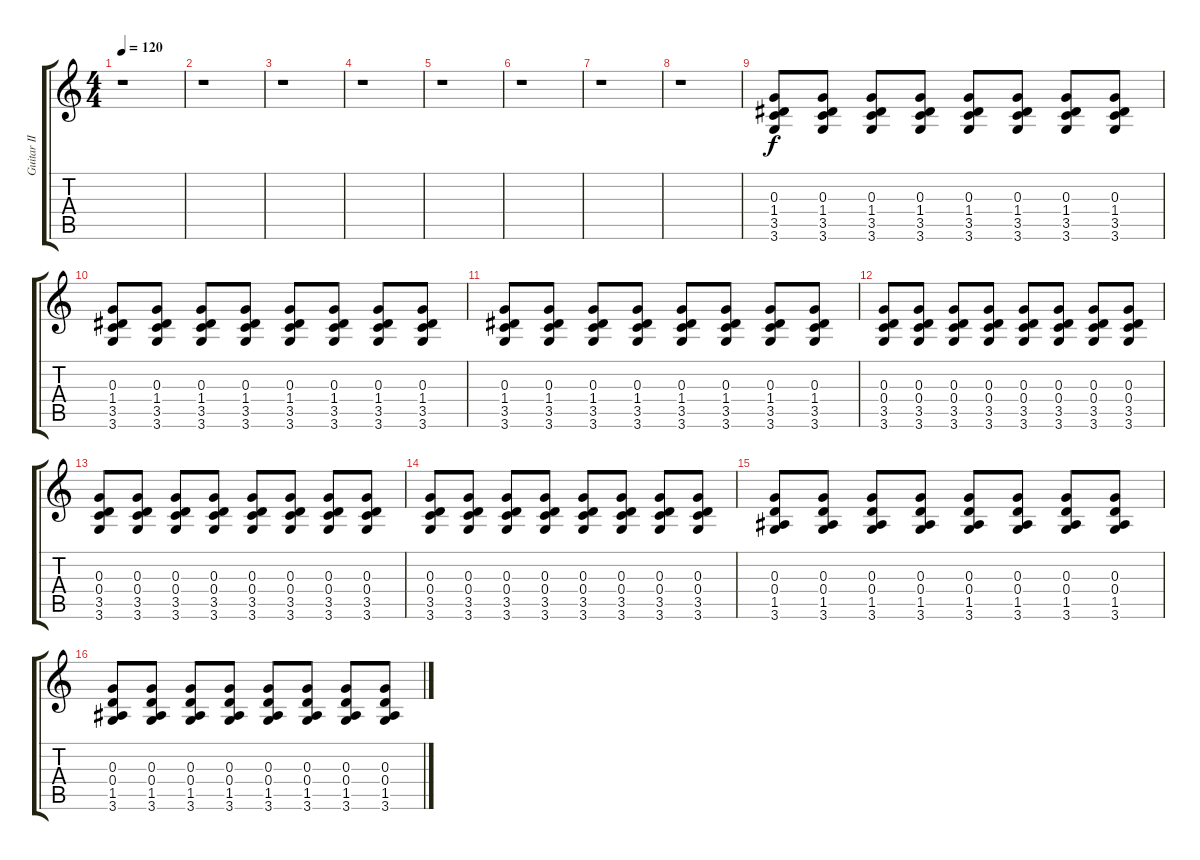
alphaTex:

\track ("Guitar II" "Guitar II") {instrument distortionguitar}
\staff {score tabs}
\tuning (E4 B3 G3 D3 A2 E2) {hide}
\ts (4 4)
\tempo 120
\clef g2
\ks c
r.1{dy f} |
r.1 |
r.1 |
r.1 |
r.1 |
r.1 |
r.1 |
r.1 |
(0.3 1.4 3.5 3.6).8{volume 2} (0.3 1.4 3.5 3.6).8 (0.3 1.4 3.5 3.6).8 (0.3 1.4 3.5 3.6).8 (0.3 1.4 3.5 3.6).8 (0.3 1.4 3.5 3.6).8 (0.3 1.4 3.5 3.6).8 (0.3 1.4 3.5 3.6).8 |
(0.3 1.4 3.5 3.6).8{volume 4} (0.3 1.4 3.5 3.6).8 (0.3 1.4 3.5 3.6).8 (0.3 1.4 3.5 3.6).8 (0.3 1.4 3.5 3.6).8 (0.3 1.4 3.5 3.6).8 (0.3 1.4 3.5 3.6).8 (0.3 1.4 3.5 3.6).8 |
(0.3 1.4 3.5 3.6).8{volume 6} (0.3 1.4 3.5 3.6).8 (0.3 1.4 3.5 3.6).8 (0.3 1.4 3.5 3.6).8 (0.3 1.4 3.5 3.6).8 (0.3 1.4 3.5 3.6).8 (0.3 1.4 3.5 3.6).8 (0.3 1.4 3.5 3.6).8 |
(0.3 0.4 3.5 3.6).8{volume 8} (0.3 0.4 3.5 3.6).8 (0.3 0.4 3.5 3.6).8 (0.3 0.4 3.5 3.6).8 (0.3 0.4 3.5 3.6).8 (0.3 0.4 3.5 3.6).8 (0.3 0.4 3.5 3.6).8 (0.3 0.4 3.5 3.6).8 |
(0.3 0.4 3.5 3.6).8{volume 9} (0.3 0.4 3.5 3.6).8 (0.3 0.4 3.5 3.6).8 (0.3 0.4 3.5 3.6).8 (0.3 0.4 3.5 3.6).8 (0.3 0.4 3.5 3.6).8 (0.3 0.4 3.5 3.6).8 (0.3 0.4 3.5 3.6).8 |
(0.3 0.4 3.5 3.6).8{volume 11} (0.3 0.4 3.5 3.6).8 (0.3 0.4 3.5 3.6).8 (0.3 0.4 3.5 3.6).8 (0.3 0.4 3.5 3.6).8 (0.3 0.4 3.5 3.6).8 (0.3 0.4 3.5 3.6).8 (0.3 0.4 3.5 3.6).8 |
(0.3 0.4 1.5 3.6).8{volume 12} (0.3 0.4 1.5 3.6).8 (0.3 0.4 1.5 3.6).8 (0.3 0.4 1.5 3.6).8 (0.3 0.4 1.5 3.6).8 (0.3 0.4 1.5 3.6).8 (0.3 0.4 1.5 3.6).8 (0.3 0.4 1.5 3.6).8 |
(0.3 0.4 1.5 3.6).8{volume 12} (0.3 0.4 1.5 3.6).8 (0.3 0.4 1.5 3.6).8 (0.3 0.4 1.5 3.6).8 (0.3 0.4 1.5 3.6).8 (0.3 0.4 1.5 3.6).8 (0.3 0.4 1.5 3.6).8 (0.3 0.4 1.5 3.6).8
